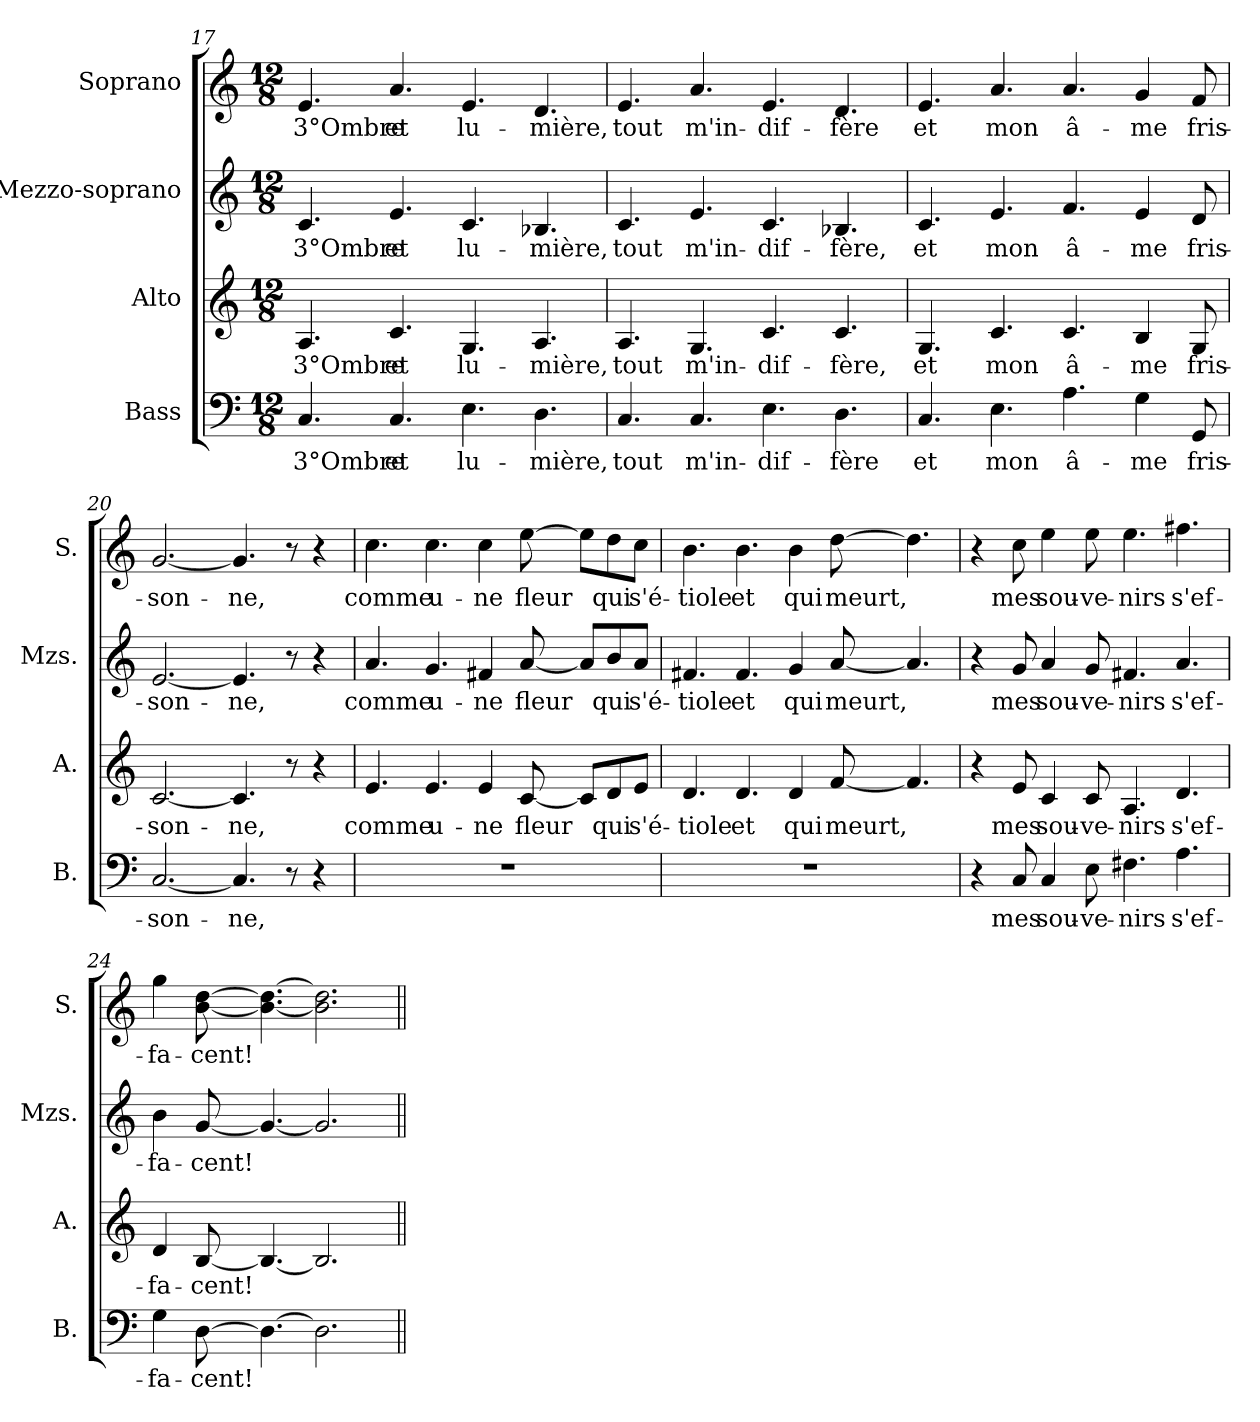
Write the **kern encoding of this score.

**kern	**text	**kern	**text	**kern	**text	**kern	**text
*part4	*part4	*part3	*part3	*part2	*part2	*part1	*part1
*staff4	*staff4	*staff3	*staff3	*staff2	*staff2	*staff1	*staff1
*I"Bass	*	*I"Alto	*	*I"Mezzo-soprano	*	*I"Soprano	*
*I'B.	*	*I'A.	*	*I'Mzs.	*	*I'S.	*
*clefF4	*	*clefG2	*	*clefG2	*	*clefG2	*
*k[]	*	*k[]	*	*k[]	*	*k[]	*
*M12/8	*	*M12/8	*	*M12/8	*	*M12/8	*
=17	=17	=17	=17	=17	=17	=17	=17
4.C/	3°Ombre	4.A/	3°Ombre	4.c/	3°Ombre	4.e/	3°Ombre
4.C/	et	4.c/	et	4.e/	et	4.a/	et
4.E\	lu-	4.G/	lu-	4.c/	lu-	4.e/	lu-
4.D\	-mière,	4.A/	-mière,	4.B-X/	-mière,	4.d/	-mière,
=18	=18	=18	=18	=18	=18	=18	=18
4.C/	tout	4.A/	tout	4.c/	tout	4.e/	tout
4.C/	m'in-	4.G/	m'in-	4.e/	m'in-	4.a/	m'in-
4.E\	-dif-	4.c/	-dif-	4.c/	-dif-	4.e/	-dif-
4.D\	-fère	4.c/	-fère,	4.B-X/	-fère,	4.d/	-fère
=19	=19	=19	=19	=19	=19	=19	=19
4.C/	et	4.G/	et	4.c/	et	4.e/	et
4.E\	mon	4.c/	mon	4.e/	mon	4.a/	mon
4.A\	â-	4.c/	â-	4.f/	â-	4.a/	â-
4G\	-me	4B/	-me	4e/	-me	4g/	-me
8GG/	fris-	8G/	fris-	8d/	fris-	8f/	fris-
!!LO:LB:g=z
=20	=20	=20	=20	=20	=20	=20	=20
[2.C/	-son-	[2.c/	-son-	[2.e/	-son-	[2.g/	-son-
4.C/]	-ne,	4.c/]	-ne,	4.e/]	-ne,	4.g/]	-ne,
8r	.	8r	.	8r	.	8r	.
4r	.	4r	.	4r	.	4r	.
=21	=21	=21	=21	=21	=21	=21	=21
1.r	.	4.e/	comme	4.a/	comme	4.cc\	comme
.	.	4.e/	u-	4.g/	u-	4.cc\	u-
.	.	4e/	-ne	4f#X/	-ne	4cc\	-ne
.	.	[8c/	fleur	[8a/	fleur	[8ee\	fleur
.	.	8c/L]	.	8a/L]	.	8ee\L]	.
.	.	8d/	qui	8b/	qui	8dd\	qui
.	.	8e/J	s'é-	8a/J	s'é-	8cc\J	s'é-
=22	=22	=22	=22	=22	=22	=22	=22
1.r	.	4.d/	-tiole	4.f#X/	-tiole	4.b\	-tiole
.	.	4.d/	et	4.f#/	et	4.b\	et
.	.	4d/	qui	4g/	qui	4b\	qui
.	.	[8f/	meurt,	[8a/	meurt,	[8dd\	meurt,
.	.	4.f/]	.	4.a/]	.	4.dd\]	.
=23	=23	=23	=23	=23	=23	=23	=23
4r	.	4r	.	4r	.	4r	.
8C/	mes	8e/	mes	8g/	mes	8cc\	mes
4C/	sou-	4c/	sou-	4a/	sou-	4ee\	sou-
8E\	-ve-	8c/	-ve-	8g/	-ve-	8ee\	-ve-
4.F#X\	-nirs	4.A/	-nirs	4.f#X/	-nirs	4.ee\	-nirs
4.A\	s'ef-	4.d/	s'ef-	4.a/	s'ef-	4.ff#X\	s'ef-
!!LO:PB:g=z
=24	=24	=24	=24	=24	=24	=24	=24
4G\	-fa-	4d/	-fa-	4b\	-fa-	4gg\	-fa-
[8D\	-cent!	[8B/	-cent!	[8g/	-cent!	[8b\ [8dd\	-cent!
4.D\_	.	4.B/_	.	4.g/_	.	4.b\_ 4.dd\_	.
2.D\]	.	2.B/]	.	2.g/]	.	2.b\] 2.dd\]	.
=||	=||	=||	=||	=||	=||	=||	=||
*-	*-	*-	*-	*-	*-	*-	*-
